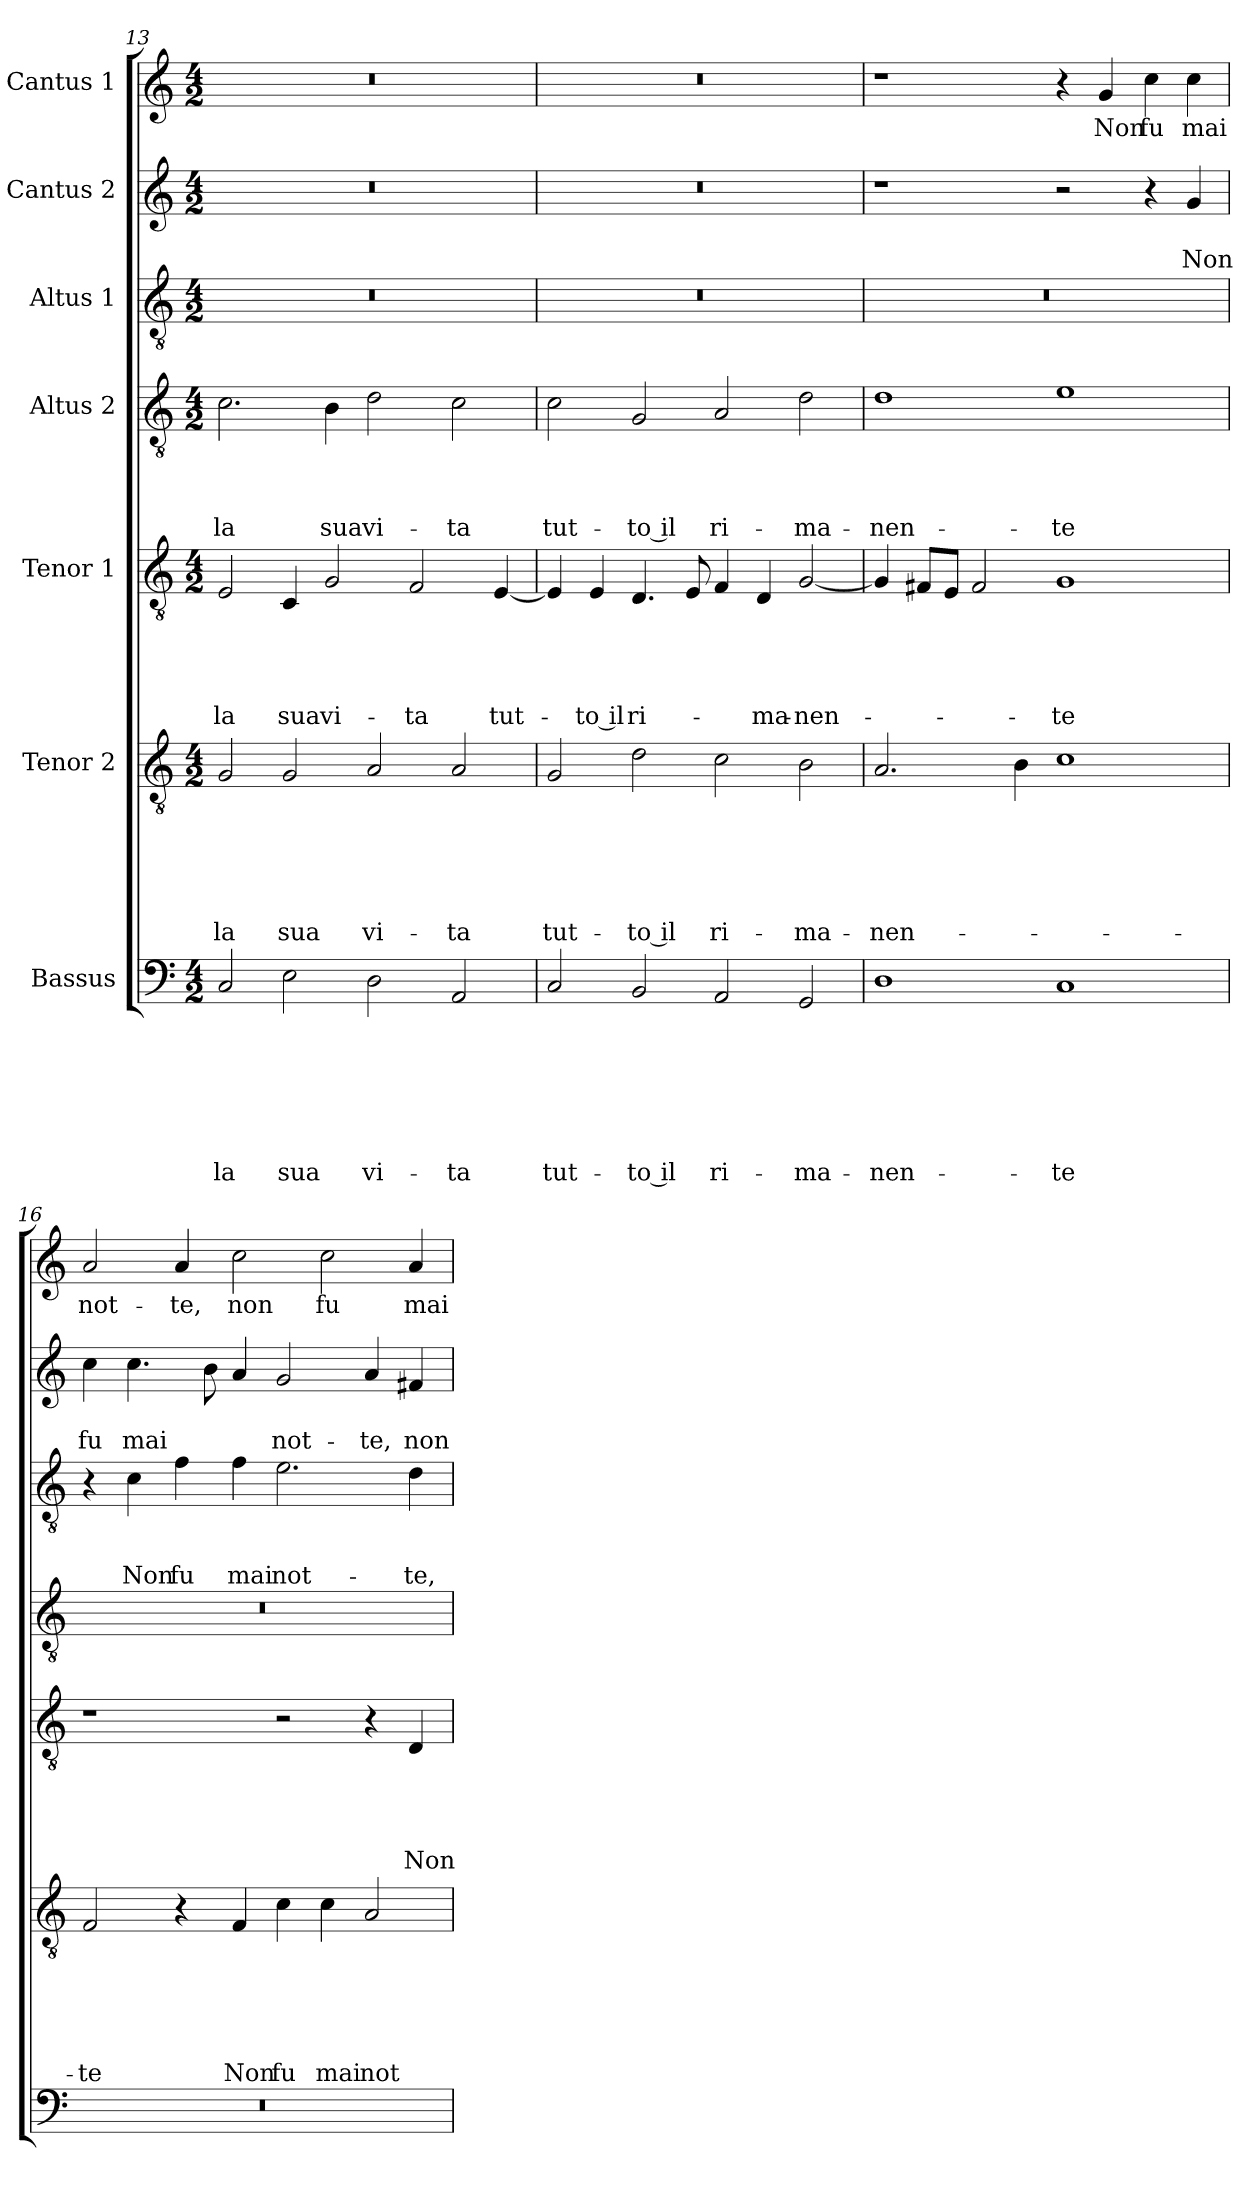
**kern	**text	**text	**text	**text	**text	**text	**text	**kern	**text	**text	**text	**text	**text	**text	**kern	**text	**text	**text	**text	**text	**kern	**text	**text	**text	**text	**kern	**text	**text	**text	**kern	**text	**text	**kern	**text
*part7	*part7	*part7	*part7	*part7	*part7	*part7	*part7	*part6	*part6	*part6	*part6	*part6	*part6	*part6	*part5	*part5	*part5	*part5	*part5	*part5	*part4	*part4	*part4	*part4	*part4	*part3	*part3	*part3	*part3	*part2	*part2	*part2	*part1	*part1
*staff7	*staff7	*staff7	*staff7	*staff7	*staff7	*staff7	*staff7	*staff6	*staff6	*staff6	*staff6	*staff6	*staff6	*staff6	*staff5	*staff5	*staff5	*staff5	*staff5	*staff5	*staff4	*staff4	*staff4	*staff4	*staff4	*staff3	*staff3	*staff3	*staff3	*staff2	*staff2	*staff2	*staff1	*staff1
*I"Bassus	*	*	*	*	*	*	*	*I"Tenor 2	*	*	*	*	*	*	*I"Tenor 1	*	*	*	*	*	*I"Altus 2	*	*	*	*	*I"Altus 1	*	*	*	*I"Cantus 2	*	*	*I"Cantus 1	*
!!LO:LB:g=z
*clefF4	*	*	*	*	*	*	*	*clefGv2	*	*	*	*	*	*	*clefGv2	*	*	*	*	*	*clefGv2	*	*	*	*	*clefGv2	*	*	*	*clefG2	*	*	*clefG2	*
*k[]	*	*	*	*	*	*	*	*k[]	*	*	*	*	*	*	*k[]	*	*	*	*	*	*k[]	*	*	*	*	*k[]	*	*	*	*k[]	*	*	*k[]	*
*a:	*	*	*	*	*	*	*	*a:	*	*	*	*	*	*	*a:	*	*	*	*	*	*a:	*	*	*	*	*a:	*	*	*	*a:	*	*	*a:	*
*M4/2	*	*	*	*	*	*	*	*M4/2	*	*	*	*	*	*	*M4/2	*	*	*	*	*	*M4/2	*	*	*	*	*M4/2	*	*	*	*M4/2	*	*	*M4/2	*
=13	=13	=13	=13	=13	=13	=13	=13	=13	=13	=13	=13	=13	=13	=13	=13	=13	=13	=13	=13	=13	=13	=13	=13	=13	=13	=13	=13	=13	=13	=13	=13	=13	=13	=13
!	!	!	!	!	!	!	!LO:LY:b	!	!	!	!	!	!	!LO:LY:b	!	!	!	!	!	!LO:LY:b	!	!	!	!	!LO:LY:b	!	!	!	!	!	!	!	!	!
2C/	.	.	.	.	.	.	la	2G/	.	.	.	.	.	la	2E/	.	.	.	.	la	2.c\	.	.	.	la	0r	.	.	.	0r	.	.	0r	.
!	!	!	!	!	!	!	!LO:LY:b	!	!	!	!	!	!	!LO:LY:b	!	!	!	!	!	!LO:LY:b	!	!	!	!	!	!	!	!	!	!	!	!	!	!
2E\	.	.	.	.	.	.	sua	2G/	.	.	.	.	.	sua	4C/	.	.	.	.	sua	.	.	.	.	.	.	.	.	.	.	.	.	.	.
!	!	!	!	!	!	!	!	!	!	!	!	!	!	!	!	!	!	!	!	!LO:LY:b	!	!	!	!	!LO:LY:b	!	!	!	!	!	!	!	!	!
.	.	.	.	.	.	.	.	.	.	.	.	.	.	.	2G/	.	.	.	.	vi-	4B\	.	.	.	sua	.	.	.	.	.	.	.	.	.
!	!	!	!	!	!	!	!LO:LY:b	!	!	!	!	!	!	!LO:LY:b	!	!	!	!	!	!	!	!	!	!	!LO:LY:b	!	!	!	!	!	!	!	!	!
2D\	.	.	.	.	.	.	vi-	2A/	.	.	.	.	.	vi-	.	.	.	.	.	.	2d\	.	.	.	vi-	.	.	.	.	.	.	.	.	.
!	!	!	!	!	!	!	!	!	!	!	!	!	!	!	!	!	!	!	!	!LO:LY:b	!	!	!	!	!	!	!	!	!	!	!	!	!	!
.	.	.	.	.	.	.	.	.	.	.	.	.	.	.	2F/	.	.	.	.	-ta	.	.	.	.	.	.	.	.	.	.	.	.	.	.
!	!	!	!	!	!	!	!LO:LY:b	!	!	!	!	!	!	!LO:LY:b	!	!	!	!	!	!	!	!	!	!	!LO:LY:b	!	!	!	!	!	!	!	!	!
2AA/	.	.	.	.	.	.	-ta	2A/	.	.	.	.	.	-ta	.	.	.	.	.	.	2c\	.	.	.	-ta	.	.	.	.	.	.	.	.	.
!	!	!	!	!	!	!	!	!	!	!	!	!	!	!	!	!	!	!	!	!LO:LY:b	!	!	!	!	!	!	!	!	!	!	!	!	!	!
.	.	.	.	.	.	.	.	.	.	.	.	.	.	.	[4E/	.	.	.	.	tut-	.	.	.	.	.	.	.	.	.	.	.	.	.	.
=14	=14	=14	=14	=14	=14	=14	=14	=14	=14	=14	=14	=14	=14	=14	=14	=14	=14	=14	=14	=14	=14	=14	=14	=14	=14	=14	=14	=14	=14	=14	=14	=14	=14	=14
!	!	!	!	!	!	!	!LO:LY:b	!	!	!	!	!	!	!LO:LY:b	!	!	!	!	!	!	!	!	!	!	!LO:LY:b	!	!	!	!	!	!	!	!	!
2C/	.	.	.	.	.	.	tut-	2G/	.	.	.	.	.	tut-	4E/]	.	.	.	.	.	2c\	.	.	.	tut-	0r	.	.	.	0r	.	.	0r	.
!	!	!	!	!	!	!	!	!	!	!	!	!	!	!	!	!	!	!	!	!LO:LY:b	!	!	!	!	!	!	!	!	!	!	!	!	!	!
.	.	.	.	.	.	.	.	.	.	.	.	.	.	.	4E/	.	.	.	.	-to il	.	.	.	.	.	.	.	.	.	.	.	.	.	.
!	!	!	!	!	!	!	!LO:LY:b	!	!	!	!	!	!	!LO:LY:b	!	!	!	!	!	!LO:LY:b	!	!	!	!	!LO:LY:b	!	!	!	!	!	!	!	!	!
2BB/	.	.	.	.	.	.	-to il	2d\	.	.	.	.	.	-to il	4.D/	.	.	.	.	ri-	2G/	.	.	.	-to il	.	.	.	.	.	.	.	.	.
.	.	.	.	.	.	.	.	.	.	.	.	.	.	.	8E/	.	.	.	.	.	.	.	.	.	.	.	.	.	.	.	.	.	.	.
!	!	!	!	!	!	!	!LO:LY:b	!	!	!	!	!	!	!LO:LY:b	!	!	!	!	!	!	!	!	!	!	!LO:LY:b	!	!	!	!	!	!	!	!	!
2AA/	.	.	.	.	.	.	ri-	2c\	.	.	.	.	.	ri-	4F/	.	.	.	.	.	2A/	.	.	.	ri-	.	.	.	.	.	.	.	.	.
!	!	!	!	!	!	!	!	!	!	!	!	!	!	!	!	!	!	!	!	!LO:LY:b	!	!	!	!	!	!	!	!	!	!	!	!	!	!
.	.	.	.	.	.	.	.	.	.	.	.	.	.	.	4D/	.	.	.	.	-ma-	.	.	.	.	.	.	.	.	.	.	.	.	.	.
!	!	!	!	!	!	!	!LO:LY:b	!	!	!	!	!	!	!LO:LY:b	!	!	!	!	!	!LO:LY:b	!	!	!	!	!LO:LY:b	!	!	!	!	!	!	!	!	!
2GG/	.	.	.	.	.	.	-ma-	2B\	.	.	.	.	.	-ma-	[2G/	.	.	.	.	-nen-	2d\	.	.	.	-ma-	.	.	.	.	.	.	.	.	.
=15	=15	=15	=15	=15	=15	=15	=15	=15	=15	=15	=15	=15	=15	=15	=15	=15	=15	=15	=15	=15	=15	=15	=15	=15	=15	=15	=15	=15	=15	=15	=15	=15	=15	=15
!	!	!	!	!	!	!	!LO:LY:b	!	!	!	!	!	!	!LO:LY:b	!	!	!	!	!	!	!	!	!	!	!LO:LY:b	!	!	!	!	!	!	!	!	!
1D	.	.	.	.	.	.	-nen-	2.A/	.	.	.	.	.	-nen-	4G/]	.	.	.	.	.	1d	.	.	.	-nen-	0r	.	.	.	1r	.	.	1r	.
.	.	.	.	.	.	.	.	.	.	.	.	.	.	.	8F#X/L	.	.	.	.	.	.	.	.	.	.	.	.	.	.	.	.	.	.	.
.	.	.	.	.	.	.	.	.	.	.	.	.	.	.	8E/J	.	.	.	.	.	.	.	.	.	.	.	.	.	.	.	.	.	.	.
.	.	.	.	.	.	.	.	.	.	.	.	.	.	.	2F#/	.	.	.	.	.	.	.	.	.	.	.	.	.	.	.	.	.	.	.
.	.	.	.	.	.	.	.	4B\	.	.	.	.	.	.	.	.	.	.	.	.	.	.	.	.	.	.	.	.	.	.	.	.	.	.
!	!	!	!	!	!	!	!LO:LY:b	!	!	!	!	!	!	!	!	!	!	!	!	!LO:LY:b	!	!	!	!	!LO:LY:b	!	!	!	!	!	!	!	!	!
1C	.	.	.	.	.	.	-te	1c	.	.	.	.	.	.	1G	.	.	.	.	-te	1e	.	.	.	-te	.	.	.	.	2r	.	.	4r	.
!	!	!	!	!	!	!	!	!	!	!	!	!	!	!	!	!	!	!	!	!	!	!	!	!	!	!	!	!	!	!	!	!	!	!LO:LY:b
.	.	.	.	.	.	.	.	.	.	.	.	.	.	.	.	.	.	.	.	.	.	.	.	.	.	.	.	.	.	.	.	.	4g/	Non
!	!	!	!	!	!	!	!	!	!	!	!	!	!	!	!	!	!	!	!	!	!	!	!	!	!	!	!	!	!	!	!	!	!	!LO:LY:b
.	.	.	.	.	.	.	.	.	.	.	.	.	.	.	.	.	.	.	.	.	.	.	.	.	.	.	.	.	.	4r	.	.	4cc\	fu
!	!	!	!	!	!	!	!	!	!	!	!	!	!	!	!	!	!	!	!	!	!	!	!	!	!	!	!	!	!	!	!	!LO:LY:b	!	!LO:LY:b
.	.	.	.	.	.	.	.	.	.	.	.	.	.	.	.	.	.	.	.	.	.	.	.	.	.	.	.	.	.	4g/	.	Non	4cc\	mai
=16	=16	=16	=16	=16	=16	=16	=16	=16	=16	=16	=16	=16	=16	=16	=16	=16	=16	=16	=16	=16	=16	=16	=16	=16	=16	=16	=16	=16	=16	=16	=16	=16	=16	=16
!	!	!	!	!	!	!	!	!	!	!	!	!	!	!LO:LY:b	!	!	!	!	!	!	!	!	!	!	!	!	!	!	!	!	!	!LO:LY:b	!	!LO:LY:b
0r	.	.	.	.	.	.	.	2F/	.	.	.	.	.	-te	1r	.	.	.	.	.	0r	.	.	.	.	4r	.	.	.	4cc\	.	fu	2a/	not-
!	!	!	!	!	!	!	!	!	!	!	!	!	!	!	!	!	!	!	!	!	!	!	!	!	!	!	!	!	!LO:LY:b	!	!	!LO:LY:b	!	!
.	.	.	.	.	.	.	.	.	.	.	.	.	.	.	.	.	.	.	.	.	.	.	.	.	.	4c\	.	.	Non	4.cc\	.	mai	.	.
!	!	!	!	!	!	!	!	!	!	!	!	!	!	!	!	!	!	!	!	!	!	!	!	!	!	!	!	!	!LO:LY:b	!	!	!	!	!LO:LY:b
.	.	.	.	.	.	.	.	4r	.	.	.	.	.	.	.	.	.	.	.	.	.	.	.	.	.	4f\	.	.	fu	.	.	.	4a/	-te,
.	.	.	.	.	.	.	.	.	.	.	.	.	.	.	.	.	.	.	.	.	.	.	.	.	.	.	.	.	.	8b\	.	.	.	.
!	!	!	!	!	!	!	!	!	!	!	!	!	!	!LO:LY:b	!	!	!	!	!	!	!	!	!	!	!	!	!	!	!LO:LY:b	!	!	!	!	!LO:LY:b
.	.	.	.	.	.	.	.	4F/	.	.	.	.	.	Non	.	.	.	.	.	.	.	.	.	.	.	4f\	.	.	mai	4a/	.	.	2cc\	non
!	!	!	!	!	!	!	!	!	!	!	!	!	!	!LO:LY:b	!	!	!	!	!	!	!	!	!	!	!	!	!	!	!LO:LY:b	!	!	!LO:LY:b	!	!
.	.	.	.	.	.	.	.	4c\	.	.	.	.	.	fu	2r	.	.	.	.	.	.	.	.	.	.	2.e\	.	.	not-	2g/	.	not-	.	.
!	!	!	!	!	!	!	!	!	!	!	!	!	!	!LO:LY:b	!	!	!	!	!	!	!	!	!	!	!	!	!	!	!	!	!	!	!	!LO:LY:b
.	.	.	.	.	.	.	.	4c\	.	.	.	.	.	mai	.	.	.	.	.	.	.	.	.	.	.	.	.	.	.	.	.	.	2cc\	fu
!	!	!	!	!	!	!	!	!	!	!	!	!	!	!LO:LY:b	!	!	!	!	!	!	!	!	!	!	!	!	!	!	!	!	!	!LO:LY:b	!	!
.	.	.	.	.	.	.	.	2A/	.	.	.	.	.	not-	4r	.	.	.	.	.	.	.	.	.	.	.	.	.	.	4a/	.	-te,	.	.
!	!	!	!	!	!	!	!	!	!	!	!	!	!	!	!	!	!	!	!	!LO:LY:b	!	!	!	!	!	!	!	!	!LO:LY:b	!	!	!LO:LY:b	!	!LO:LY:b
.	.	.	.	.	.	.	.	.	.	.	.	.	.	.	4D/	.	.	.	.	Non	.	.	.	.	.	4d\	.	.	-te,	4f#X/	.	non	4a/	mai
=	=	=	=	=	=	=	=	=	=	=	=	=	=	=	=	=	=	=	=	=	=	=	=	=	=	=	=	=	=	=	=	=	=	=
*-	*-	*-	*-	*-	*-	*-	*-	*-	*-	*-	*-	*-	*-	*-	*-	*-	*-	*-	*-	*-	*-	*-	*-	*-	*-	*-	*-	*-	*-	*-	*-	*-	*-	*-
